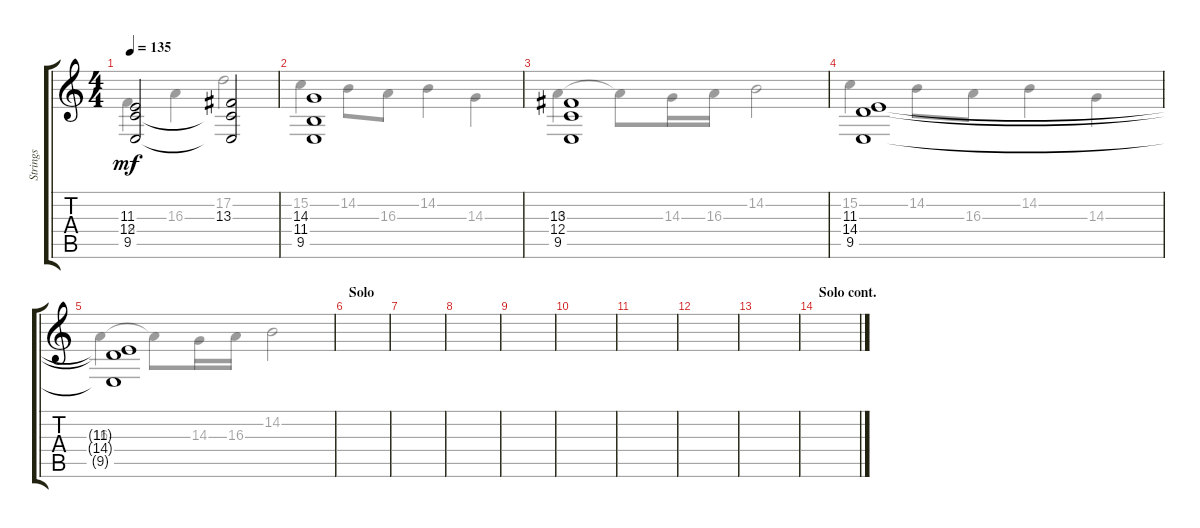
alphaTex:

\track ("Strings" "Strings") {instrument violin}
\staff {score tabs}
\tuning (D4 A3 F3 C3 G2 C2) {hide}
\voice
\ts (4 4)
\tempo 135
\clef g2
\ks c
(11.3 12.4 9.5).2{dy mf} (13.3 12.4{t} 9.5{t}).2 |
(14.3 11.4 9.5).1 |
(13.3 12.4 9.5).1 |
(11.3 14.4 9.5).1 |
(11.3{t} 14.4{t} 9.5{t}).1 |
\section ("" "Solo")
|
|
|
|
|
|
|
|
\section ("" "Solo cont.")
|
|
\voice
\clef g2
\ottava regular
\simile none
\ks c
18.4.4{dy mf} 16.3.4 17.2.2 |
15.2.4 14.2.8 16.3.8 14.2.4 14.3.4 |
16.3.4 16.3{t}.8 14.3.16 16.3.16 14.2.2 |
15.2.4 14.2.8 16.3.8 14.2.4 14.3.4 |
16.3.4 16.3{t}.8 14.3.16 16.3.16 14.2.2 |
|
|
|
|
|
|
|
|
|
|
